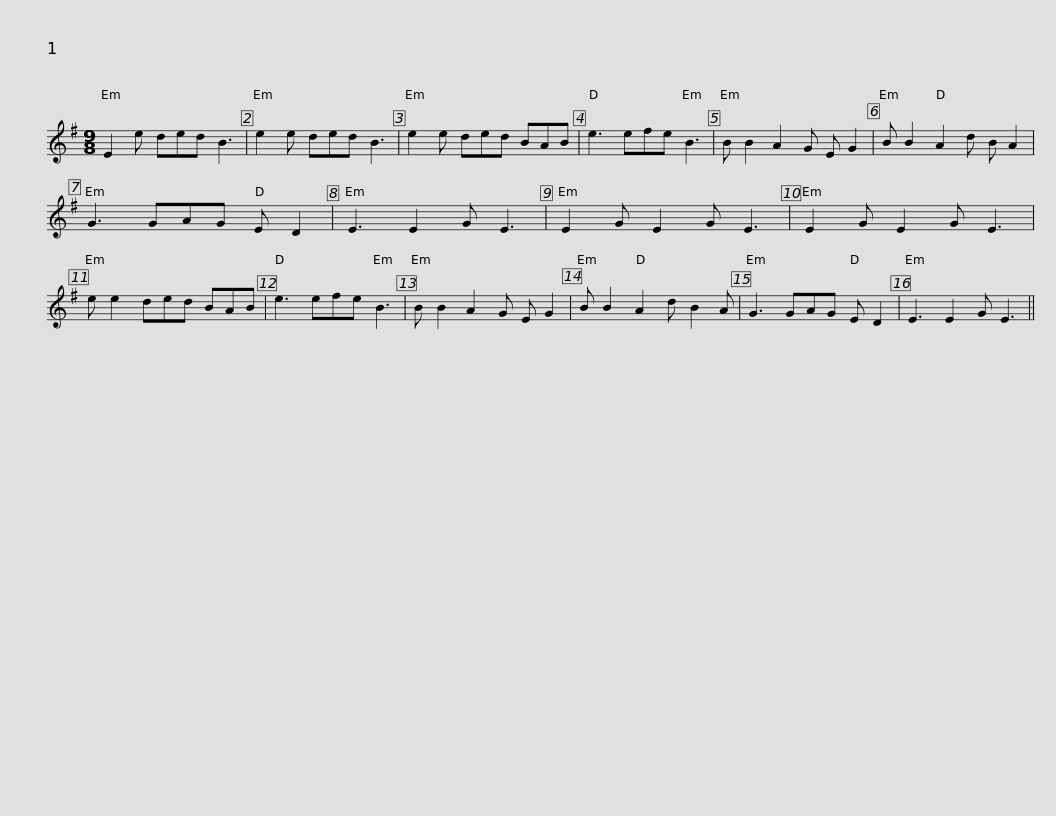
X:1
L:1/8
M:9/8
I:linebreak $
K:Emin
V:1 treble
V:1
 E2 e ded B3 | e2 e ded B3 | e2 e ded BAB | e3 efe B3 | B B2 A2 G E G2 | %5
 B B2 A2 d B A2 |$ G3 GAG E D2 | E3 E2 G E3 | E2 G E2 G E3 | E2 G E2 G E3 | %10
 e e2 ded BAB | e3 efe B3 |$ B B2 A2 G E G2 | B B2 A2 d B2 A | G3 GAG E D2 | %15
 E3 E2 G E3 || %16
